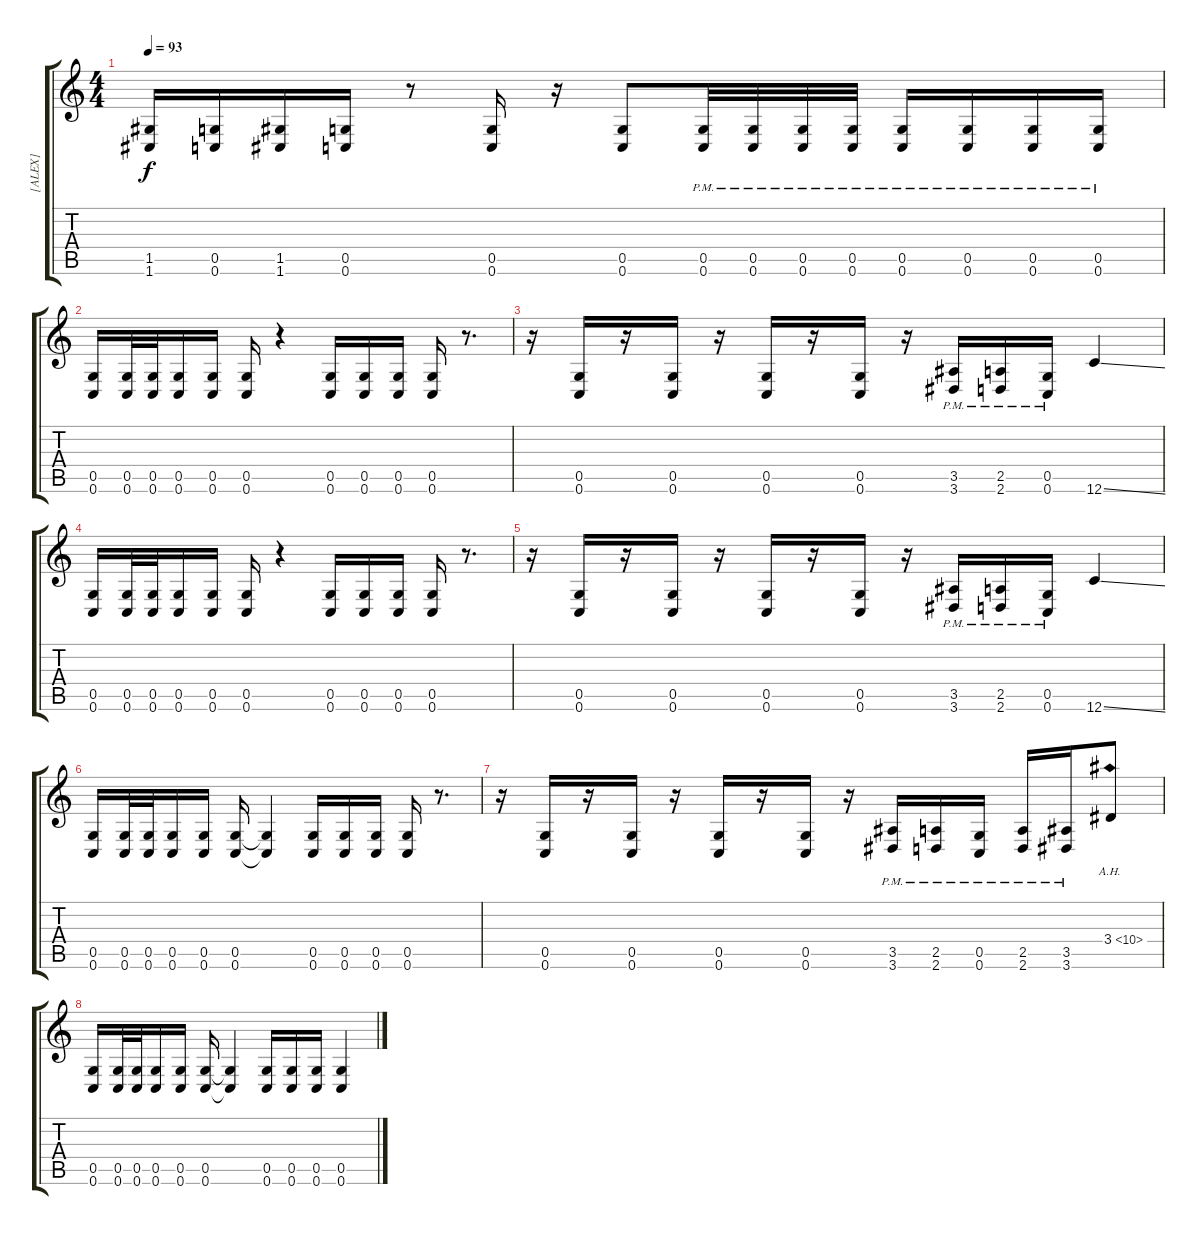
\track ("[ALEX]" "[ALEX]") {instrument distortionguitar}
\staff {score tabs}
\tuning (D4 A3 F3 C3 G2 C2) {hide}
\ts (4 4)
\tempo 93
\clef g2
\ks c
(1.5 1.6).16{dy f} (0.5 0.6).16 (1.5 1.6).16 (0.5 0.6).16 r.8 (0.5 0.6).16 r.16 (0.5 0.6).8 (0.5{pm} 0.6).32 (0.5{pm} 0.6).32 (0.5{pm} 0.6).32 (0.5{pm} 0.6).32 (0.5{pm} 0.6).16 (0.5{pm} 0.6).16 (0.5{pm} 0.6).16 (0.5{pm} 0.6).16 |
(0.5 0.6).16 (0.5 0.6).32 (0.5 0.6).32 (0.5 0.6).16 (0.5 0.6).16 (0.5 0.6).16 r.4 (0.5 0.6).16 (0.5 0.6).16 (0.5 0.6).16 (0.5 0.6).16 r.8{d} |
r.16 (0.5 0.6).16 r.16 (0.5 0.6).16 r.16 (0.5 0.6).16 r.16 (0.5 0.6).16 r.16 (3.5{pm} 3.6).16 (2.5{pm} 2.6).16 (0.5{pm} 0.6).16 12.6{ss}.4 |
(0.5 0.6).16 (0.5 0.6).32 (0.5 0.6).32 (0.5 0.6).16 (0.5 0.6).16 (0.5 0.6).16 r.4 (0.5 0.6).16 (0.5 0.6).16 (0.5 0.6).16 (0.5 0.6).16 r.8{d} |
r.16 (0.5 0.6).16 r.16 (0.5 0.6).16 r.16 (0.5 0.6).16 r.16 (0.5 0.6).16 r.16 (3.5{pm} 3.6).16 (2.5{pm} 2.6).16 (0.5{pm} 0.6).16 12.6{ss}.4 |
(0.5 0.6).16 (0.5 0.6).32 (0.5 0.6).32 (0.5 0.6).16 (0.5 0.6).16 (0.5 0.6).16 (0.5{t} 0.6{t}).4 (0.5 0.6).16 (0.5 0.6).16 (0.5 0.6).16 (0.5 0.6).16 r.8{d} |
r.16 (0.5 0.6).16 r.16 (0.5 0.6).16 r.16 (0.5 0.6).16 r.16 (0.5 0.6).16 r.16 (3.5{pm} 3.6).16 (2.5{pm} 2.6).16 (0.5{pm} 0.6).16 (2.5{pm} 2.6).16 (3.5{pm} 3.6).16 3.4{ah 7}.8 |
(0.5 0.6).16 (0.5 0.6).32 (0.5 0.6).32 (0.5 0.6).16 (0.5 0.6).16 (0.5 0.6).16 (0.5{t} 0.6{t}).4 (0.5 0.6).16 (0.5 0.6).16 (0.5 0.6).16 (0.5 0.6).4
